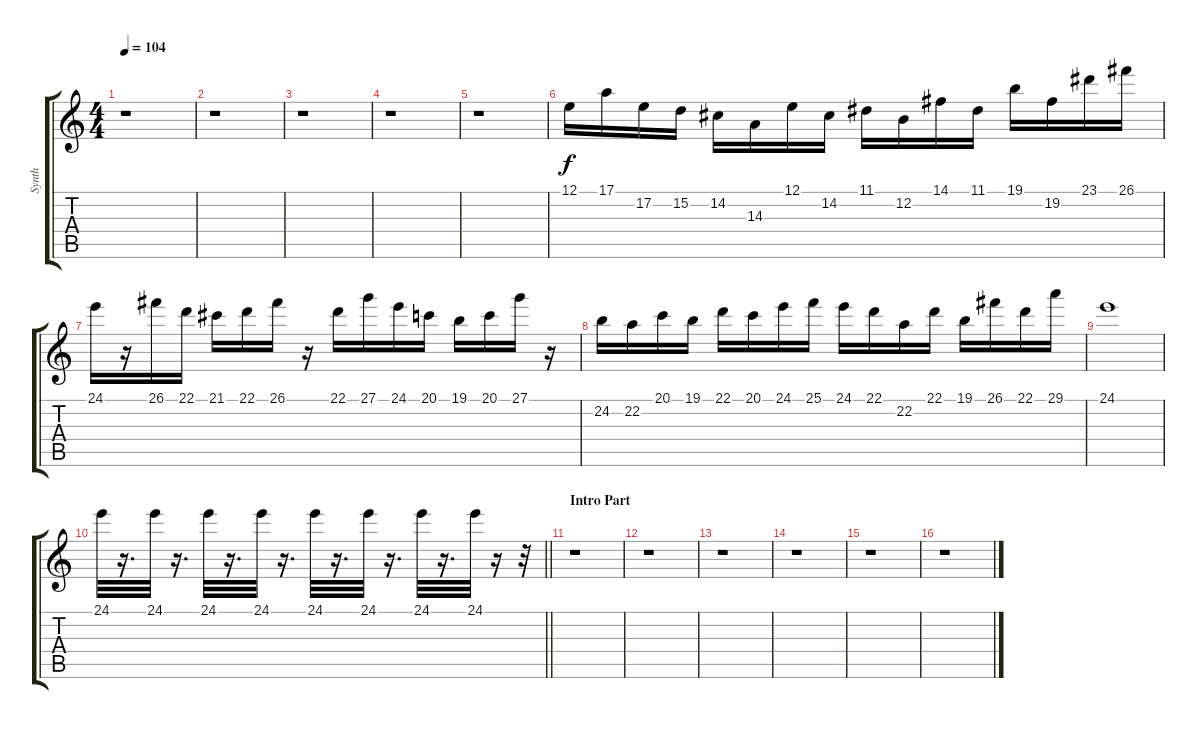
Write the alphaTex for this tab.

\track ("Synth   " "Synth   ") {instrument churchorgan}
\staff {score tabs}
\tuning (E4 B3 G3 D3 A2 E2) {hide}
\ts (4 4)
\tempo 104
\clef g2
\ks c
r.1{dy f} |
r.1 |
r.1 |
r.1 |
r.1 |
12.1.16 17.1.16 17.2.16 15.2.16 14.2.16 14.3.16 12.1.16 14.2.16 11.1.16 12.2.16 14.1.16 11.1.16 19.1.16 19.2.16 23.1.16 26.1.16 |
24.1.16 r.16 26.1.16 22.1.16 21.1.16 22.1.16 26.1.16 r.16 22.1.16 27.1.16 24.1.16 20.1.16 19.1.16 20.1.16 27.1.16 r.16 |
24.2.16 22.2.16 20.1.16 19.1.16 22.1.16 20.1.16 24.1.16 25.1.16 24.1.16 22.1.16 22.2.16 22.1.16 19.1.16 26.1.16 22.1.16 29.1.16 |
24.1.1 |
\barLineRight lightlight
24.1.32 r.16{d} 24.1.32 r.16{d} 24.1.32 r.16{d} 24.1.32 r.16{d} 24.1.32 r.16{d} 24.1.32 r.16{d} 24.1.32 r.16{d} 24.1.32 r.16 r.32 |
\section ("" "Intro Part")
r.1 |
r.1 |
r.1 |
r.1 |
r.1 |
r.1
